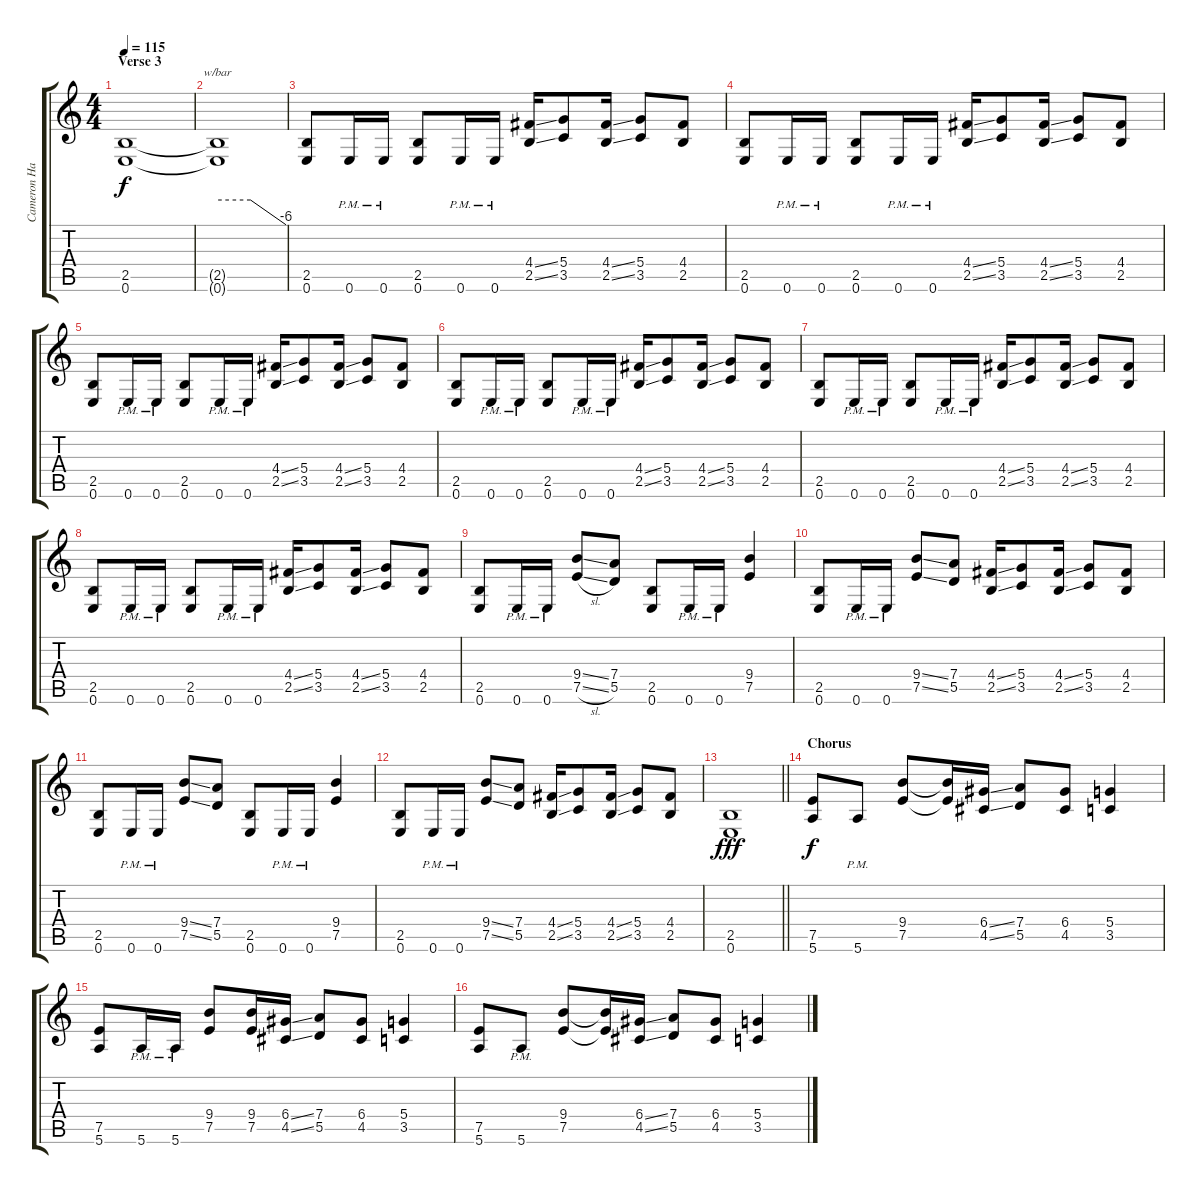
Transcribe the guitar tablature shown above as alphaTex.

\track ("Cameron Hall" "Cameron Ha") {instrument distortionguitar}
\staff {score tabs}
\tuning (E4 B3 G3 D3 A2 E2) {hide}
\ts (4 4)
\section ("" "Verse 3")
\tempo 115
\clef g2
\ks c
(2.5{t} 0.6{t}).1{dy f} |
(2.5{t} 0.6{t}).1{tbe (custom default 0 0 29 0 60 -24)} |
(2.5 0.6).8 0.6{pm}.16 0.6{pm}.16 (2.5 0.6).8 0.6{pm}.16 0.6{pm}.16 (4.4{ss} 2.5{ss}).16 (5.4 3.5).8 (4.4{ss} 2.5{ss}).16 (5.4 3.5).8 (4.4 2.5).8 |
(2.5 0.6).8 0.6{pm}.16 0.6{pm}.16 (2.5 0.6).8 0.6{pm}.16 0.6{pm}.16 (4.4{ss} 2.5{ss}).16 (5.4 3.5).8 (4.4{ss} 2.5{ss}).16 (5.4 3.5).8 (4.4 2.5).8 |
(2.5 0.6).8 0.6{pm}.16 0.6{pm}.16 (2.5 0.6).8 0.6{pm}.16 0.6{pm}.16 (4.4{ss} 2.5{ss}).16 (5.4 3.5).8 (4.4{ss} 2.5{ss}).16 (5.4 3.5).8 (4.4 2.5).8 |
(2.5 0.6).8 0.6{pm}.16 0.6{pm}.16 (2.5 0.6).8 0.6{pm}.16 0.6{pm}.16 (4.4{ss} 2.5{ss}).16 (5.4 3.5).8 (4.4{ss} 2.5{ss}).16 (5.4 3.5).8 (4.4 2.5).8 |
(2.5 0.6).8 0.6{pm}.16 0.6{pm}.16 (2.5 0.6).8 0.6{pm}.16 0.6{pm}.16 (4.4{ss} 2.5{ss}).16 (5.4 3.5).8 (4.4{ss} 2.5{ss}).16 (5.4 3.5).8 (4.4 2.5).8 |
(2.5 0.6).8 0.6{pm}.16 0.6{pm}.16 (2.5 0.6).8 0.6{pm}.16 0.6{pm}.16 (4.4{ss} 2.5{ss}).16 (5.4 3.5).8 (4.4{ss} 2.5{ss}).16 (5.4 3.5).8 (4.4 2.5).8 |
(2.5 0.6).8 0.6{pm}.16 0.6{pm}.16 (9.4{ss} 7.5{sl}).8 (7.4 5.5).8 (2.5 0.6).8 0.6{pm}.16 0.6{pm}.16 (9.4 7.5).4 |
(2.5 0.6).8 0.6{pm}.16 0.6{pm}.16 (9.4{ss} 7.5{ss}).8 (7.4 5.5).8 (4.4{ss} 2.5{ss}).16 (5.4 3.5).8 (4.4{ss} 2.5{ss}).16 (5.4 3.5).8 (4.4 2.5).8 |
(2.5 0.6).8 0.6{pm}.16 0.6{pm}.16 (9.4{ss} 7.5{ss}).8 (7.4 5.5).8 (2.5 0.6).8 0.6{pm}.16 0.6{pm}.16 (9.4 7.5).4 |
(2.5 0.6).8 0.6{pm}.16 0.6{pm}.16 (9.4{ss} 7.5{ss}).8 (7.4 5.5).8 (4.4{ss} 2.5{ss}).16 (5.4 3.5).8 (4.4{ss} 2.5{ss}).16 (5.4 3.5).8 (4.4 2.5).8 |
\barLineRight lightlight
(2.5 0.6).1{dy fff} |
\section ("" "Chorus")
(7.5 5.6).8{dy f} 5.6{pm}.8 (9.4 7.5).8 (9.4{t} 7.5{t}).16 (6.4{ss} 4.5{ss}).16 (7.4 5.5).8 (6.4 4.5).8 (5.4 3.5).4 |
(7.5 5.6).8 5.6{pm}.16 5.6{pm}.16 (9.4 7.5).8 (9.4 7.5).16 (6.4{ss} 4.5{ss}).16 (7.4 5.5).8 (6.4 4.5).8 (5.4 3.5).4 |
(7.5 5.6).8 5.6{pm}.8 (9.4 7.5).8 (9.4{t} 7.5{t}).16 (6.4{ss} 4.5{ss}).16 (7.4 5.5).8 (6.4 4.5).8 (5.4 3.5).4
